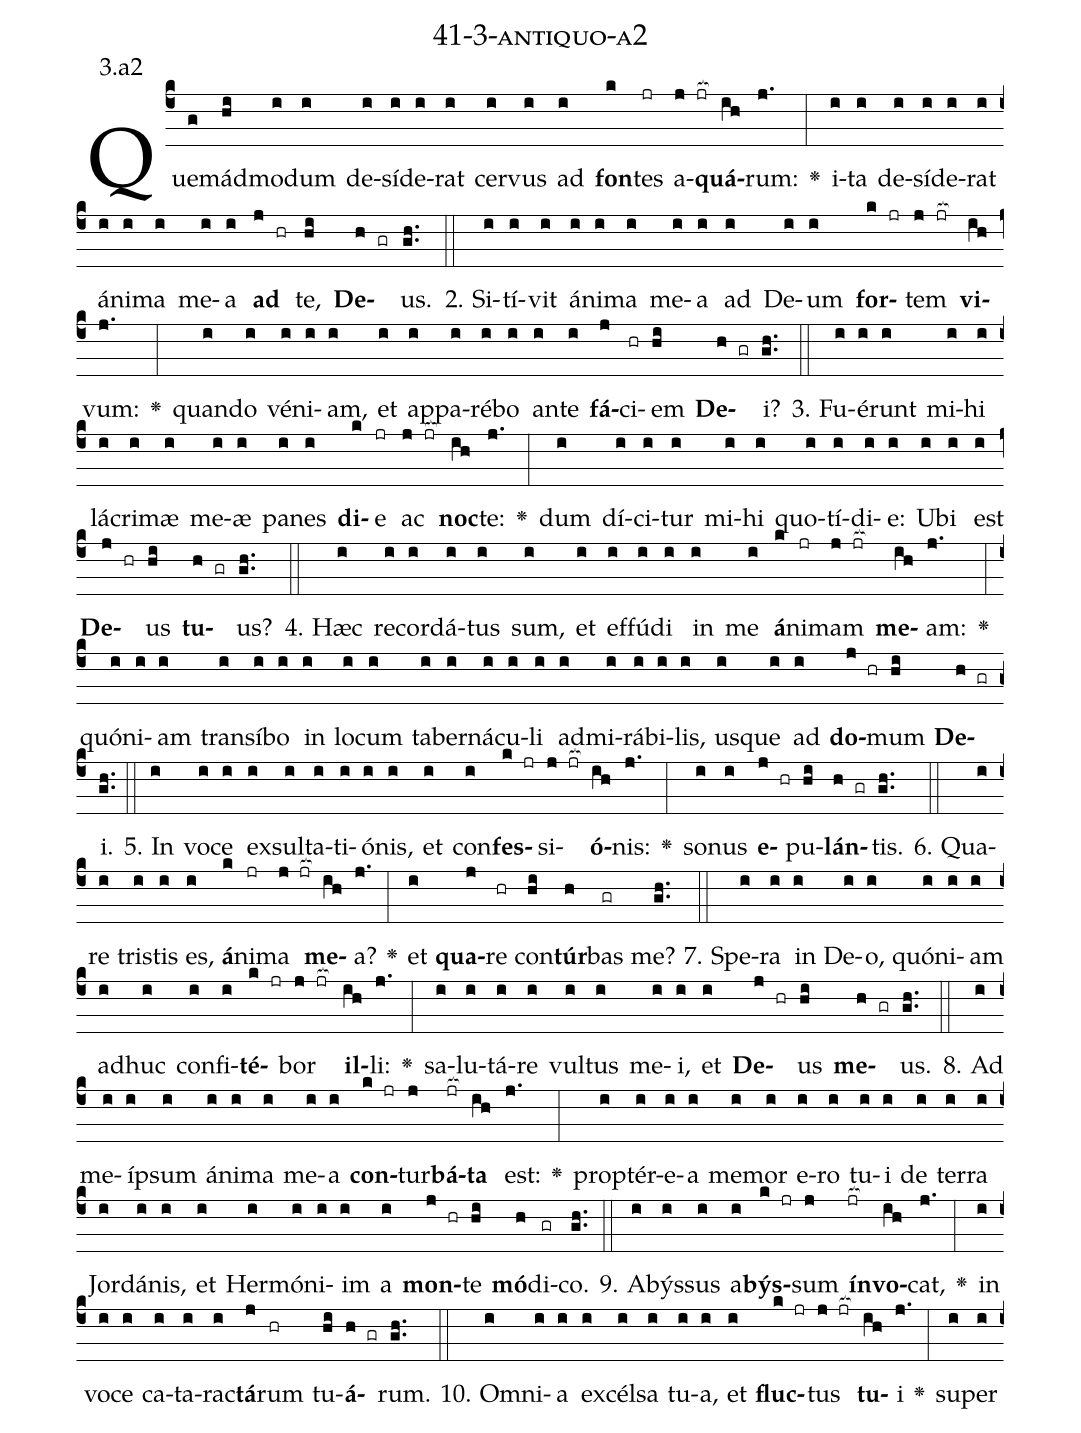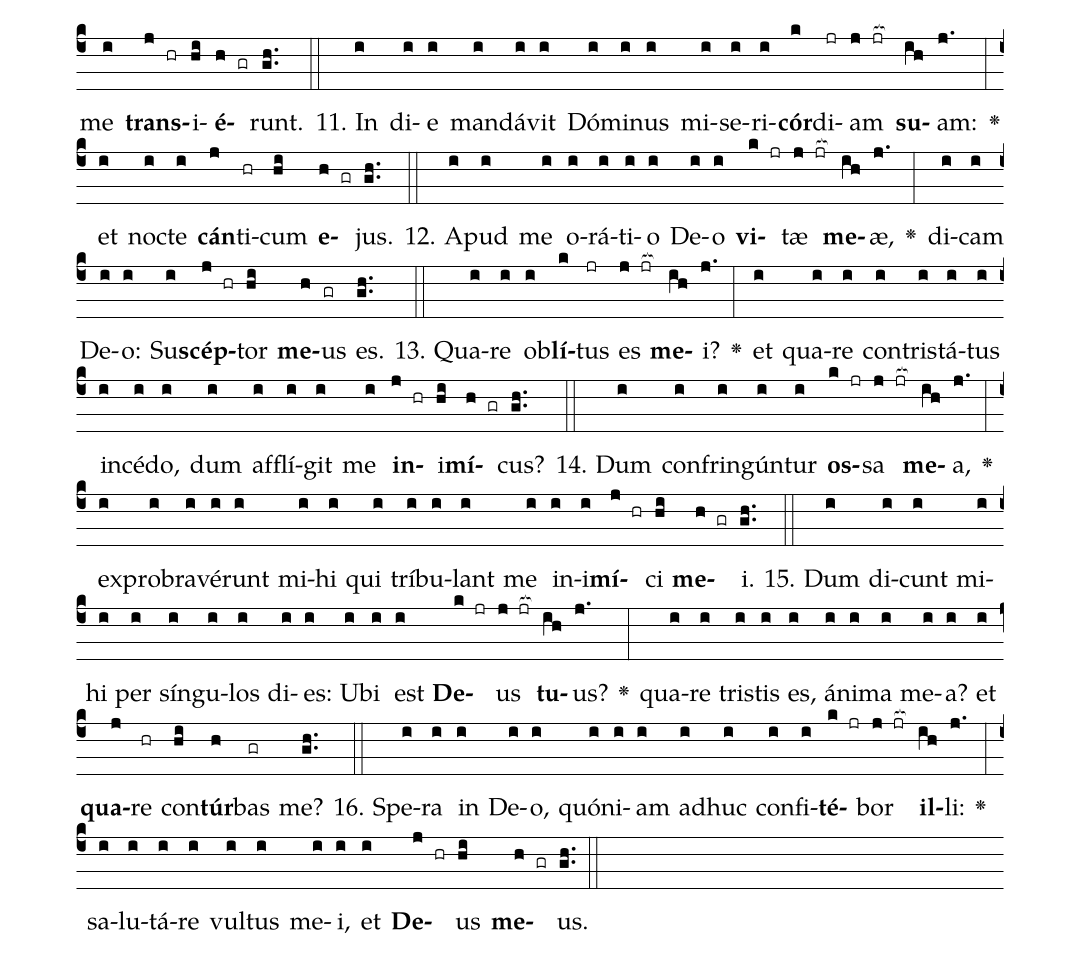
name: 41-3-antiquo-a2;
annotation: 3.a2;
%%
(c4)Quem(g)ád(hi)mo(i)dum(i) de(i)sí(i)de(i)rat(i) cer(i)vus(i) ad(i) <b>fon</b>(k)tes(jr) a(j jr[ocb:1{])<b>quá</b>(ih[ocb:0}])rum:(j.) <v>\greheightstar</v>(:) i(i)ta(i) de(i)sí(i)de(i)rat(i) á(i)ni(i)ma(i) me(i)a(i) <b>ad</b>(j hr) te,(hi) <b>De</b>(h gr)us.(gh..) (::)
2. Si(i)tí(i)vit(i) á(i)ni(i)ma(i) me(i)a(i) ad(i) De(i)um(i) <b>for</b>(k jr)tem(j jr[ocb:1{]) <b>vi</b>(ih[ocb:0}])vum:(j.) <v>\greheightstar</v>(:) quan(i)do(i) vé(i)ni(i)am,(i) et(i) ap(i)pa(i)ré(i)bo(i) an(i)te(i) <b>fá</b>(j)ci(hr)em(hi) <b>De</b>(h gr)i?(gh..) (::)
3. Fu(i)é(i)runt(i) mi(i)hi(i) lá(i)cri(i)mæ(i) me(i)æ(i) pa(i)nes(i) <b>di</b>(k)e(jr) ac(j jr[ocb:1{]) <b>noc</b>(ih[ocb:0}])te:(j.) <v>\greheightstar</v>(:) dum(i) dí(i)ci(i)tur(i) mi(i)hi(i) quo(i)tí(i)di(i)e:(i) U(i)bi(i) est(i) <b>De</b>(j hr)us(hi) <b>tu</b>(h gr)us?(gh..) (::)
4. Hæc(i) re(i)cor(i)dá(i)tus(i) sum,(i) et(i) ef(i)fú(i)di(i) in(i) me(i) <b>á</b>(k)ni(jr)mam(j jr[ocb:1{]) <b>me</b>(ih[ocb:0}])am:(j.) <v>\greheightstar</v>(:) quón(i)i(i)am(i) trans(i)í(i)bo(i) in(i) lo(i)cum(i) ta(i)ber(i)ná(i)cu(i)li(i) ad(i)mi(i)rá(i)bi(i)lis,(i) us(i)que(i) ad(i) <b>do</b>(j hr)mum(hi) <b>De</b>(h gr)i.(gh..) (::)
5. In(i) vo(i)ce(i) ex(i)sul(i)ta(i)ti(i)ó(i)nis,(i) et(i) con(i)<b>fes</b>(k jr)si(j jr[ocb:1{])<b>ó</b>(ih[ocb:0}])nis:(j.) <v>\greheightstar</v>(:) so(i)nus(i) <b>e</b>(j hr)pu(hi)<b>lán</b>(h gr)tis.(gh..) (::)
6. Qua(i)re(i) tris(i)tis(i) es,(i) <b>á</b>(k)ni(jr)ma(j jr[ocb:1{]) <b>me</b>(ih[ocb:0}])a?(j.) <v>\greheightstar</v>(:) et(i) <b>qua</b>(j)re(hr) con(hi)<b>túr</b>(h)bas(gr) me?(gh..) (::)
7. Spe(i)ra(i) in(i) De(i)o,(i) quón(i)i(i)am(i) ad(i)huc(i) con(i)fi(i)<b>té</b>(k jr)bor(j jr[ocb:1{]) <b>il</b>(ih[ocb:0}])li:(j.) <v>\greheightstar</v>(:) sa(i)lu(i)tá(i)re(i) vul(i)tus(i) me(i)i,(i) et(i) <b>De</b>(j hr)us(hi) <b>me</b>(h gr)us.(gh..) (::)
8. Ad(i) me(i)íp(i)sum(i) á(i)ni(i)ma(i) me(i)a(i) <b>con</b>(k jr)tur(j)<b>bá</b>(jr[ocb:1{])<b>ta</b>(ih[ocb:0}]) est:(j.) <v>\greheightstar</v>(:) prop(i)tér(i)e(i)a(i) me(i)mor(i) e(i)ro(i) tu(i)i(i) de(i) ter(i)ra(i) Jor(i)dá(i)nis,(i) et(i) Her(i)mó(i)ni(i)im(i) a(i) <b>mon</b>(j hr)te(hi) <b>mó</b>(h)di(gr)co.(gh..) (::)
9. A(i)býs(i)sus(i) a(i)<b>býs</b>(k jr)sum(j) <b>ín</b>(jr[ocb:1{])<b>vo</b>(ih[ocb:0}])cat,(j.) <v>\greheightstar</v>(:) in(i) vo(i)ce(i) ca(i)ta(i)rac(i)<b>tá</b>(j)rum(hr) tu(hi)<b>á</b>(h gr)rum.(gh..) (::)
10. Om(i)ni(i)a(i) ex(i)cél(i)sa(i) tu(i)a,(i) et(i) <b>fluc</b>(k jr)tus(j jr[ocb:1{]) <b>tu</b>(ih[ocb:0}])i(j.) <v>\greheightstar</v>(:) su(i)per(i) me(i) <b>trans</b>(j hr)i(hi)<b>é</b>(h gr)runt.(gh..) (::)
11. In(i) di(i)e(i) man(i)dá(i)vit(i) Dó(i)mi(i)nus(i) mi(i)se(i)ri(i)<b>cór</b>(k)di(jr)am(j jr[ocb:1{]) <b>su</b>(ih[ocb:0}])am:(j.) <v>\greheightstar</v>(:) et(i) noc(i)te(i) <b>cán</b>(j)ti(hr)cum(hi) <b>e</b>(h gr)jus.(gh..) (::)
12. A(i)pud(i) me(i) o(i)rá(i)ti(i)o(i) De(i)o(i) <b>vi</b>(k jr)tæ(j jr[ocb:1{]) <b>me</b>(ih[ocb:0}])æ,(j.) <v>\greheightstar</v>(:) di(i)cam(i) De(i)o:(i) Su(i)<b>scép</b>(j hr)tor(hi) <b>me</b>(h)us(gr) es.(gh..) (::)
13. Qua(i)re(i) ob(i)<b>lí</b>(k)tus(jr) es(j jr[ocb:1{]) <b>me</b>(ih[ocb:0}])i?(j.) <v>\greheightstar</v>(:) et(i) qua(i)re(i) con(i)tris(i)tá(i)tus(i) in(i)cé(i)do,(i) dum(i) af(i)flí(i)git(i) me(i) <b>in</b>(j hr)i(hi)<b>mí</b>(h gr)cus?(gh..) (::)
14. Dum(i) con(i)frin(i)gún(i)tur(i) <b>os</b>(k jr)sa(j jr[ocb:1{]) <b>me</b>(ih[ocb:0}])a,(j.) <v>\greheightstar</v>(:) ex(i)pro(i)bra(i)vé(i)runt(i) mi(i)hi(i) qui(i) trí(i)bu(i)lant(i) me(i) in(i)i(i)<b>mí</b>(j hr)ci(hi) <b>me</b>(h gr)i.(gh..) (::)
15. Dum(i) di(i)cunt(i) mi(i)hi(i) per(i) sín(i)gu(i)los(i) di(i)es:(i) U(i)bi(i) est(i) <b>De</b>(k jr)us(j jr[ocb:1{]) <b>tu</b>(ih[ocb:0}])us?(j.) <v>\greheightstar</v>(:) qua(i)re(i) tris(i)tis(i) es,(i) á(i)ni(i)ma(i) me(i)a?(i) et(i) <b>qua</b>(j)re(hr) con(hi)<b>túr</b>(h)bas(gr) me?(gh..) (::)
16. Spe(i)ra(i) in(i) De(i)o,(i) quón(i)i(i)am(i) ad(i)huc(i) con(i)fi(i)<b>té</b>(k jr)bor(j jr[ocb:1{]) <b>il</b>(ih[ocb:0}])li:(j.) <v>\greheightstar</v>(:) sa(i)lu(i)tá(i)re(i) vul(i)tus(i) me(i)i,(i) et(i) <b>De</b>(j hr)us(hi) <b>me</b>(h gr)us.(gh..) (::)
